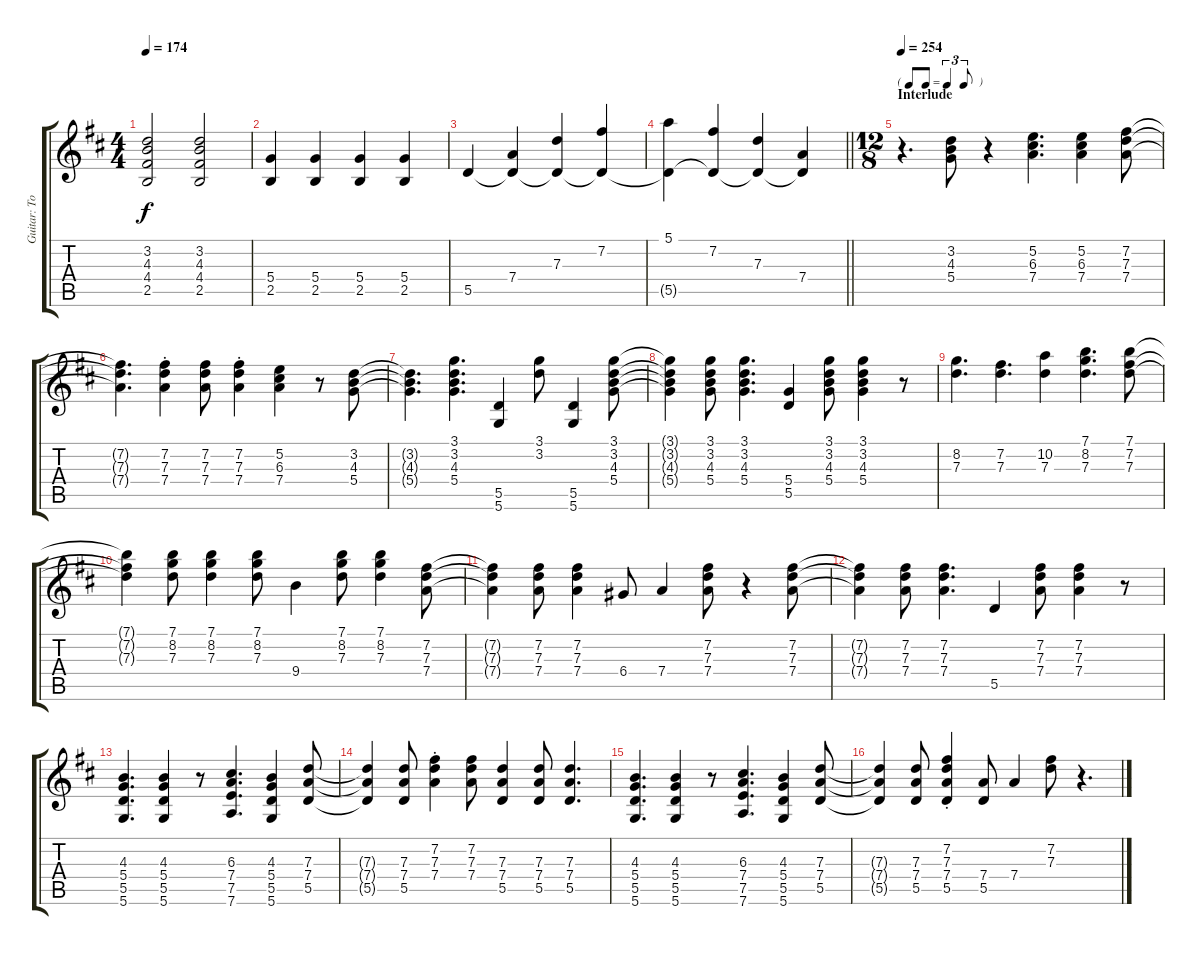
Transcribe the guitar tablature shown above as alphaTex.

\track ("Guitar: Todd" "Guitar: To") {instrument distortionguitar}
\staff {score tabs}
\tuning (E4 B3 G3 D3 A2 D2) {hide}
\ts (4 4)
\tempo 174
\clef g2
\ks d
(3.2 4.3 4.4 2.5).2{dy f} (3.2 4.3 4.4 2.5).2 |
(5.4 2.5).4 (5.4 2.5).4 (5.4 2.5).4 (5.4 2.5).4 |
5.5.4 (7.4 5.5{t}).4 (7.3 5.5{t}).4 (7.2 5.5{t}).4 |
\barLineRight lightlight
(5.1 5.5{t}).4 (7.2 5.5{t}).4 (7.3 5.5{t}).4 (7.4 5.5{t}).4 |
\ts (12 8)
\tf triplet8th
\section ("" "Interlude")
\tempo 254
r.4{d} (3.2 4.3 5.4).8 r.4 (5.2 6.3 7.4).4{d} (5.2 6.3 7.4).4 (7.2 7.3 7.4).8 |
(7.2{t} 7.3{t} 7.4{t}).4{d} (7.2{st} 7.3{st} 7.4{st}).4 (7.2 7.3 7.4).8 (7.2{st} 7.3{st} 7.4{st}).4 (5.2 6.3 7.4).4 r.8 (3.2 4.3 5.4).8 |
(3.2{t} 4.3{t} 5.4{t}).4{d} (3.1 3.2 4.3 5.4).4{d} (5.5 5.6).4 (3.1 3.2).8 (5.5 5.6).4 (3.1 3.2 4.3 5.4).8 |
(3.1{t} 3.2{t} 4.3{t} 5.4{t}).4 (3.1 3.2 4.3 5.4).8 (3.1 3.2 4.3 5.4).4{d} (5.4 5.5).4 (3.1 3.2 4.3 5.4).8 (3.1 3.2 4.3 5.4).4 r.8 |
(8.2 7.3).4{d} (7.2 7.3).4{d} (10.2 7.3).4 (7.1 8.2 7.3).4{d} (7.1 7.2 7.3).8 |
(7.1{t} 7.2{t} 7.3{t}).4 (7.1 8.2 7.3).8 (7.1 8.2 7.3).4 (7.1 8.2 7.3).8 9.4.4 (7.1 8.2 7.3).8 (7.1 8.2 7.3).4 (7.2 7.3 7.4).8 |
(7.2{t} 7.3{t} 7.4{t}).4 (7.2 7.3 7.4).8 (7.2 7.3 7.4).4 6.4.8 7.4.4 (7.2 7.3 7.4).8 r.4 (7.2 7.3 7.4).8 |
(7.2{t} 7.3{t} 7.4{t}).4 (7.2 7.3 7.4).8 (7.2 7.3 7.4).4{d} 5.5.4 (7.2 7.3 7.4).8 (7.2 7.3 7.4).4 r.8 |
(4.3 5.4 5.5 5.6).4{d} (4.3 5.4 5.5 5.6).4 r.8 (6.3 7.4 7.5 7.6).4{d} (4.3 5.4 5.5 5.6).4 (7.3 7.4 5.5).8 |
(7.3{t} 7.4{t} 5.5{t}).4 (7.3 7.4 5.5).8 (7.2{st} 7.3 7.4).4 (7.2 7.3 7.4).8 (7.3 7.4 5.5).4 (7.3 7.4 5.5).8 (7.3 7.4 5.5).4{d} |
(4.3 5.4 5.5 5.6).4{d} (4.3 5.4 5.5 5.6).4 r.8 (6.3 7.4 7.5 7.6).4{d} (4.3 5.4 5.5 5.6).4 (7.3 7.4 5.5).8 |
(7.3{t} 7.4{t} 5.5{t}).4 (7.3 7.4 5.5).8 (7.2{st} 7.3 7.4 5.5).4 (7.4 5.5).8 7.4.4 (7.2 7.3).8 r.4{d}
